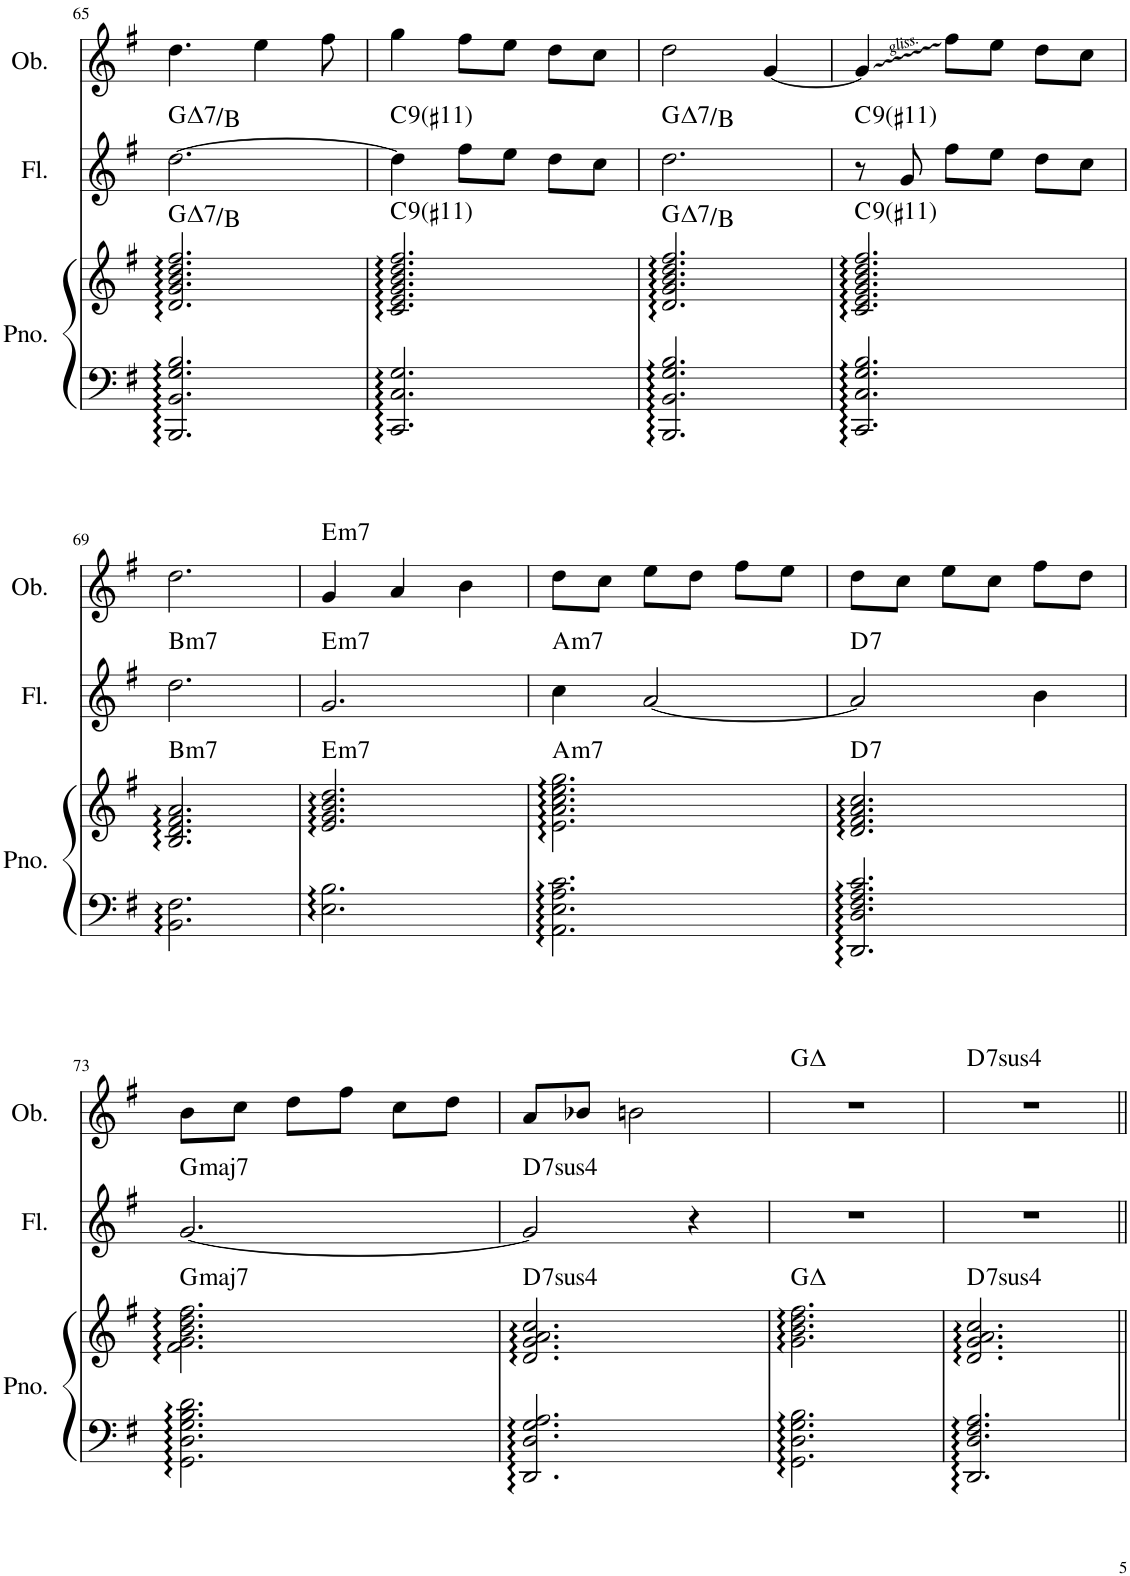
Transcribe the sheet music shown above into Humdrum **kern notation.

**kern	**kern	**harte	**kern	**harte	**kern	**harte
*part3	*part3	*part3	*part2	*part2	*part1	*part1
*staff4	*staff3	*	*staff2	*	*staff1	*
*I"Piano	*	*	*I"Flute	*	*I"Oboe	*
*I'Pno.	*	*	*I'Fl.	*	*I'Ob.	*
!!LO:PB:g=z
*clefF4	*clefG2	*	*clefG2	*	*clefG2	*
*k[f#]	*k[f#]	*	*k[f#]	*	*k[f#]	*
*M3/4	*M3/4	*	*M3/4	*	*M3/4	*
=65	=65	=65	=65	=65	=65	=65
!	!	!LO:H:kt=7	!	!LO:H:kt=7	!	!
2.BBB/ 2.BB/ 2.G/ 2.B/	2.d/ 2.g/ 2.b/ 2.dd/ 2.ff#/	G:maj7/3	[2.dd\	G:maj7/3	4.dd\	.
.	.	.	.	.	4ee\	.
.	.	.	.	.	8ff#\	.
=66	=66	=66	=66	=66	=66	=66
!	!	!LO:H:kt=9	!	!LO:H:kt=9	!	!
2.CC/ 2.C/ 2.G/	2.c/ 2.e/ 2.g/ 2.b/ 2.dd/ 2.ff#/	C:9(#11)	4dd\]	C:9(#11)	4gg\	.
.	.	.	8ff#\L	.	8ff#\L	.
.	.	.	8ee\J	.	8ee\J	.
.	.	.	8dd\L	.	8dd\L	.
.	.	.	8cc\J	.	8cc\J	.
=67	=67	=67	=67	=67	=67	=67
!	!	!LO:H:kt=7	!	!LO:H:kt=7	!	!
2.BBB/ 2.BB/ 2.G/ 2.B/	2.d/ 2.g/ 2.b/ 2.dd/ 2.ff#/	G:maj7/3	2.dd\	G:maj7/3	2dd\	.
.	.	.	.	.	[4g/	.
=68	=68	=68	=68	=68	=68	=68
!	!	!LO:H:kt=9	!	!LO:H:kt=9	!	!
2.CC/ 2.C/ 2.G/ 2.B/	2.c/ 2.e/ 2.g/ 2.b/ 2.dd/ 2.ff#/	C:9(#11)	8r	C:9(#11)	4g/]	.
.	.	.	8g/	.	.	.
.	.	.	8ff#\L	.	8ff#\L	.
.	.	.	8ee\J	.	8ee\J	.
.	.	.	8dd\L	.	8dd\L	.
.	.	.	8cc\J	.	8cc\J	.
!!LO:LB:g=z
=69	=69	=69	=69	=69	=69	=69
!	!	!LO:H:kt=m7	!	!LO:H:kt=m7	!	!
2.BB\ 2.F#\	2.B/ 2.d/ 2.f#/ 2.a/	B:min7	2.dd\	B:min7	2.dd\	.
=70	=70	=70	=70	=70	=70	=70
!	!	!LO:H:kt=m7	!	!LO:H:kt=m7	!	!LO:H:kt=m7
2.E\ 2.B\	2.e/ 2.g/ 2.b/ 2.dd/	E:min7	2.g/	E:min7	4g/	E:min7
.	.	.	.	.	4a/	.
.	.	.	.	.	4b\	.
=71	=71	=71	=71	=71	=71	=71
!	!	!LO:H:kt=m7	!	!LO:H:kt=m7	!	!
2.AA\ 2.E\ 2.A\ 2.c\	2.e\ 2.a\ 2.cc\ 2.ee\ 2.gg\	A:min7	4cc\	A:min7	8dd\L	.
.	.	.	.	.	8cc\J	.
.	.	.	[2a/	.	8ee\L	.
.	.	.	.	.	8dd\J	.
.	.	.	.	.	8ff#\L	.
.	.	.	.	.	8ee\J	.
=72	=72	=72	=72	=72	=72	=72
!	!	!LO:H:kt=7	!	!LO:H:kt=7	!	!
2.DD/ 2.D/ 2.F#/ 2.A/ 2.c/	2.d/ 2.f#/ 2.a/ 2.cc/	D:7	2a/]	D:7	8dd\L	.
.	.	.	.	.	8cc\J	.
.	.	.	.	.	8ee\L	.
.	.	.	.	.	8cc\J	.
.	.	.	4b\	.	8ff#\L	.
.	.	.	.	.	8dd\J	.
!!LO:LB:g=z
=73	=73	=73	=73	=73	=73	=73
!	!	!LO:H:kt=maj7	!	!LO:H:kt=maj7	!	!
2.GG\ 2.D\ 2.G\ 2.B\ 2.d\	2.f#\ 2.g\ 2.b\ 2.dd\ 2.ff#\	G:maj7	[2.g/	G:maj7	8b\L	.
.	.	.	.	.	8cc\J	.
.	.	.	.	.	8dd\L	.
.	.	.	.	.	8ff#\J	.
.	.	.	.	.	8cc\L	.
.	.	.	.	.	8dd\J	.
=74	=74	=74	=74	=74	=74	=74
!	!	!LO:H:kt=74	!	!LO:H:kt=74	!	!
2.DD/ 2.D/ 2.G/ 2.A/	2.d/ 2.g/ 2.a/ 2.cc/	D:sus4(7)	2g/]	D:sus4(7)	8a/L	.
.	.	.	.	.	8b-X/J	.
.	.	.	.	.	2bn\	.
.	.	.	4r	.	.	.
=75	=75	=75	=75	=75	=75	=75
2.GG\ 2.D\ 2.G\ 2.B\	2.g\ 2.b\ 2.dd\ 2.ff#\	G:maj	2.r	.	2.r	G:maj
=76	=76	=76	=76	=76	=76	=76
!	!	!LO:H:kt=74	!	!	!	!LO:H:kt=74
2.DD/ 2.D/ 2.F#/ 2.A/	2.d/ 2.g/ 2.a/ 2.cc/	D:sus4(7)	2.r	.	2.r	D:sus4(7)
=||	=||	=||	=||	=||	=||	=||
*-	*-	*-	*-	*-	*-	*-
